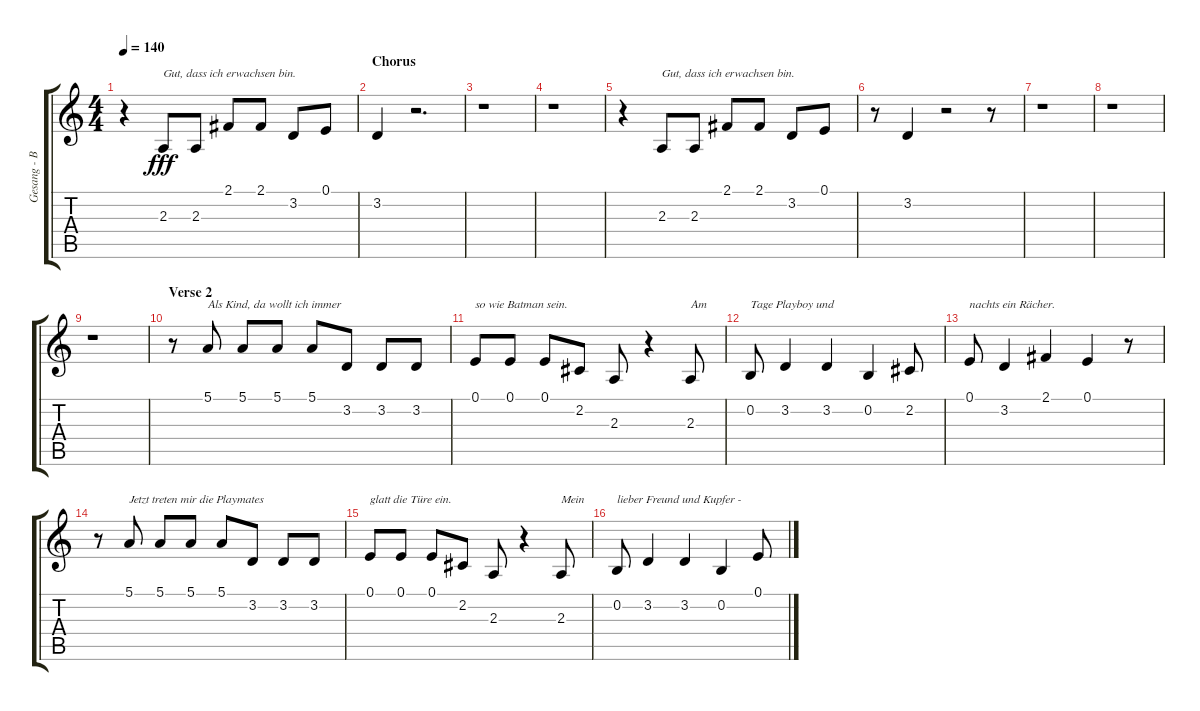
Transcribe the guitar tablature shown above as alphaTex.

\track ("Gesang - Bela B." "Gesang - B") {instrument lead8bassandlead}
\staff {score tabs}
\tuning (E4 B3 G3 D3 A2 E2) {hide}
\ts (4 4)
\tempo 140
\clef g2
\ks c
r.4{dy fff} 2.3.8{txt "Gut, dass ich erwachsen bin."} 2.3.8 2.1.8 2.1.8 3.2.8 0.1.8 |
\section ("" "Chorus")
3.2.4 r.2{d} |
r.1 |
r.1 |
r.4 2.3.8{txt "Gut, dass ich erwachsen bin."} 2.3.8 2.1.8 2.1.8 3.2.8 0.1.8 |
r.8 3.2.4 r.2 r.8 |
r.1 |
r.1 |
r.1 |
\section ("" "Verse 2")
r.8 5.1.8{txt "Als Kind, da wollt ich immer"} 5.1.8 5.1.8 5.1.8 3.2.8 3.2.8 3.2.8 |
0.1.8{txt "so wie Batman sein."} 0.1.8 0.1.8 2.2.8 2.3.8 r.4 2.3.8{txt "Am"} |
0.2.8{txt "Tage Playboy und"} 3.2.4 3.2.4 0.2.4 2.2.8 |
0.1.8{txt "nachts ein Rächer."} 3.2.4 2.1.4 0.1.4 r.8 |
r.8 5.1.8{txt "Jetzt treten mir die Playmates"} 5.1.8 5.1.8 5.1.8 3.2.8 3.2.8 3.2.8 |
0.1.8{txt "glatt die Türe ein."} 0.1.8 0.1.8 2.2.8 2.3.8 r.4 2.3.8{txt "Mein"} |
0.2.8{txt "lieber Freund und Kupfer -"} 3.2.4 3.2.4 0.2.4 0.1.8
